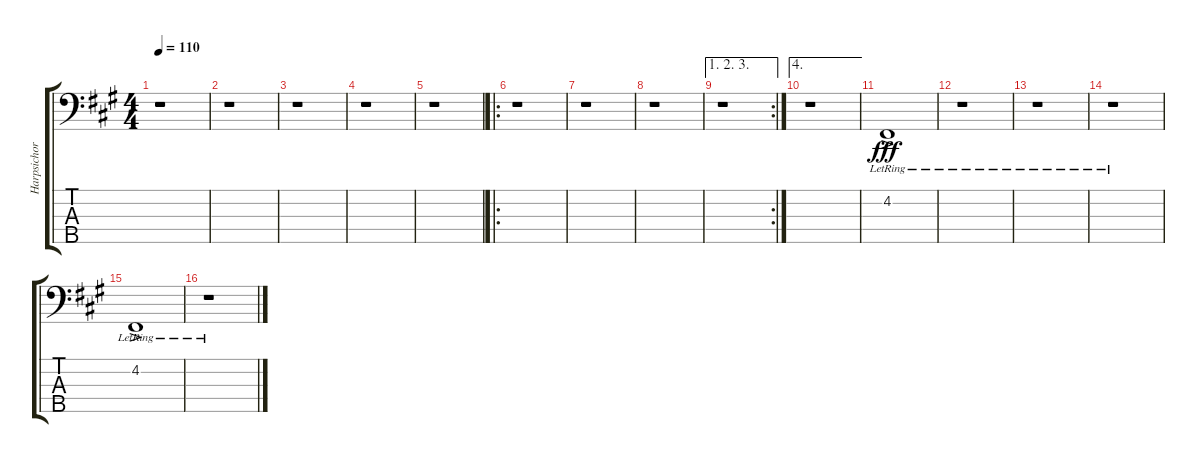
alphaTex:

\track ("Harpsichord" "Harpsichor") {instrument harpsichord}
\staff {score tabs}
\tuning (G2 D2 A1 E1 B0) {hide}
\ts (4 4)
\tempo 110
\clef f4
\ks a
r.1{dy fff} |
r.1 |
r.1 |
r.1 |
r.1 |
\ro
r.1 |
r.1 |
r.1 |
\ae (1 2 3)
\rc 2
r.1 |
\ae 4
r.1 |
4.2{ac lr}.1 |
r.1 |
r.1 |
r.1 |
4.2{ac lr}.1 |
r.1
